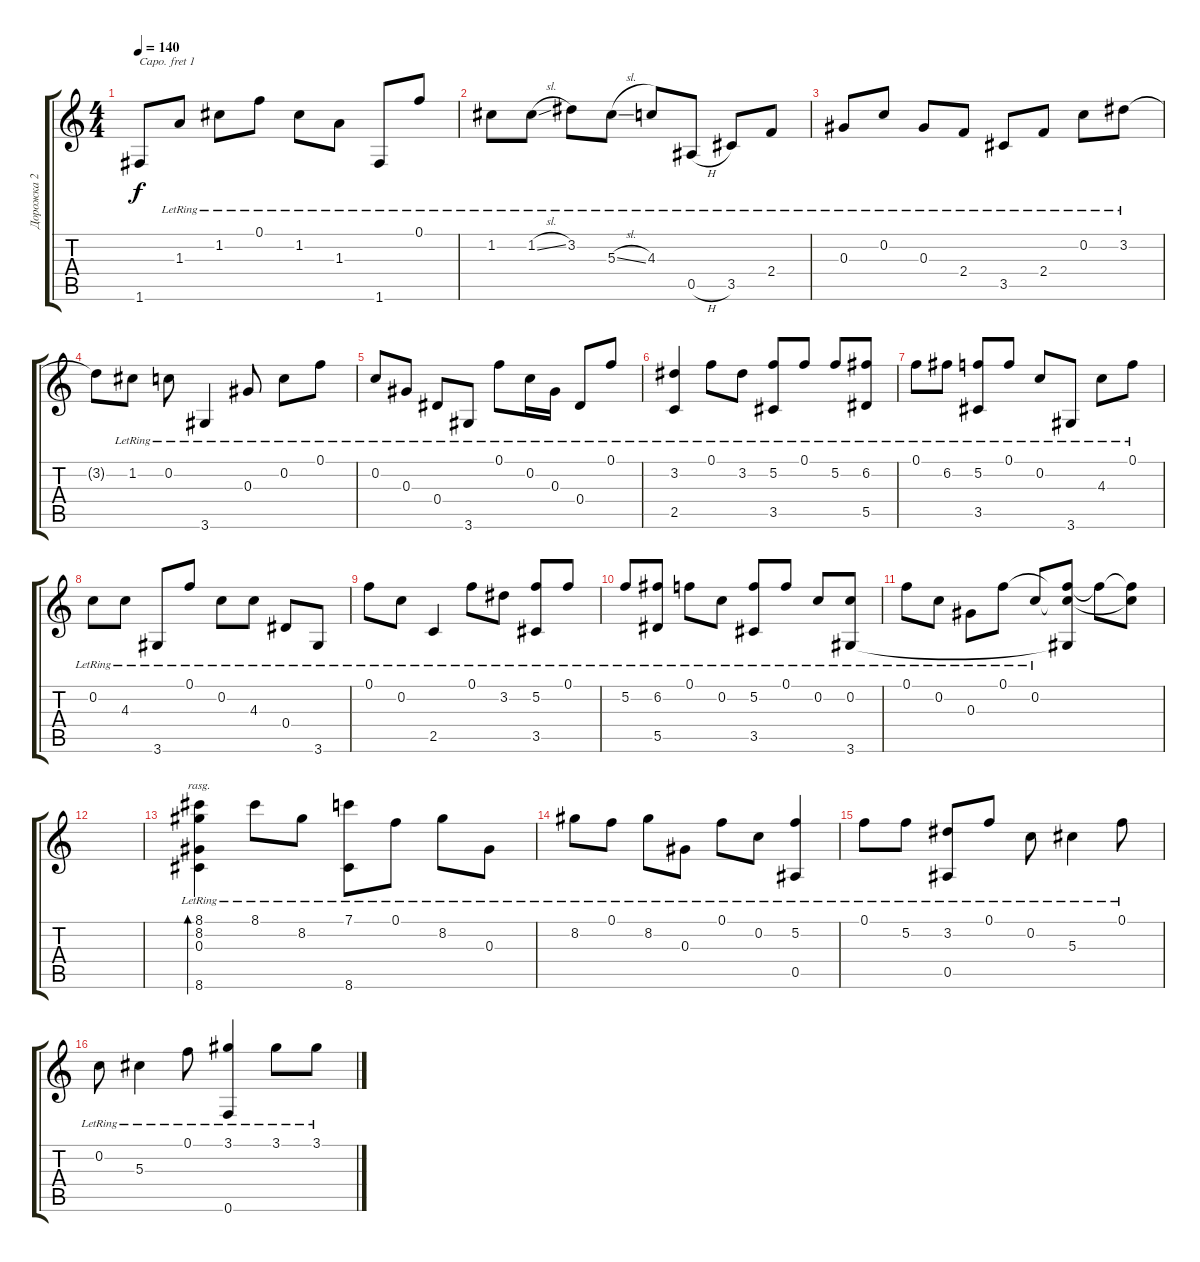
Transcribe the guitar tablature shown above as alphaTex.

\track ("Дорожка 2" "Дорожка 2") {instrument acousticguitarsteel}
\staff {score tabs}
\capo 1
\tuning (E4 B3 G3 D3 A2 E2) {hide}
\ts (4 4)
\tempo 140
\clef g2
\ks c
1.6{t}.8{dy f} 1.3{lr}.8 1.2{lr}.8 0.1{lr}.8 1.2{lr}.8 1.3{lr}.8 1.6{lr}.8 0.1{lr}.8 |
1.2{lr}.8 1.2{sl lr}.8 3.2{lr}.8 5.3{sl lr}.8 4.3{lr}.8 0.5{h lr}.8 3.5{lr}.8 2.4{lr}.8 |
0.3{lr}.8 0.2{lr}.8 0.3{lr}.8 2.4{lr}.8 3.5{lr}.8 2.4{lr}.8 0.2{lr}.8 3.2{lr}.8 |
3.2{t}.8 1.2{lr}.8 0.2{lr}.8 3.6{lr}.4 0.3{lr}.8 0.2{lr}.8 0.1{lr}.8 |
0.2{lr}.8 0.3{lr}.8 0.4{lr}.8 3.6{lr}.8 0.1{lr}.8 0.2{lr}.16 0.3{lr}.16 0.4{lr}.8 0.1{lr}.8 |
(3.2{lr} 2.5{lr}).4 0.1{lr}.8 3.2{lr}.8 (5.2{lr} 3.5{lr}).8 0.1{lr}.8 5.2{lr}.8 (6.2{lr} 5.5{lr}).8 |
0.1{lr}.8 6.2{lr}.8 (5.2{lr} 3.5{lr}).8 0.1{lr}.8 0.2{lr}.8 3.6{lr}.8 4.3{lr}.8 0.1{lr}.8 |
0.2{lr}.8 4.3{lr}.8 3.6{lr}.8 0.1{lr}.8 0.2{lr}.8 4.3{lr}.8 0.4{lr}.8 3.6{lr}.8 |
0.1{lr}.8 0.2{lr}.8 2.5{lr}.4 0.1{lr}.8 3.2{lr}.8 (5.2{lr} 3.5{lr}).8 0.1{lr}.8 |
5.2{lr}.8 (6.2{lr} 5.5{lr}).8 0.1{lr}.8 0.2{lr}.8 (5.2{lr} 3.5{lr}).8 0.1{lr}.8 0.2{lr}.8 (0.2{lr} 3.6{lr}).8 |
0.1{lr}.8 0.2{lr}.8 0.3{lr}.8 0.1{lr}.8 0.2{lr}.8 (0.1{t} 0.2{t} 3.6{t}).8 0.1{t}.8 (0.1{t} 0.2{t}).8 |
|
(8.1{lr} 8.2{lr} 0.3{lr} 8.6{lr}).4{bd 480 rasg ii} 8.1{lr}.8 8.2{lr}.8 (7.1{lr} 8.6{lr}).8 0.1{lr}.8 8.2{lr}.8 0.3{lr}.8 |
8.2{lr}.8 0.1{lr}.8 8.2{lr}.8 0.3{lr}.8 0.1{lr}.8 0.2{lr}.8 (5.2{lr} 0.5{lr}).4 |
0.1{lr}.8 5.2{lr}.8 (3.2{lr} 0.5{lr}).8 0.1{lr}.8 0.2{lr}.8 5.3{lr}.4 0.1{lr}.8 |
0.2{lr}.8 5.3{lr}.4 0.1{lr}.8 (3.1{lr} 0.6{lr}).4 3.1{lr}.8 3.1{lr}.8
